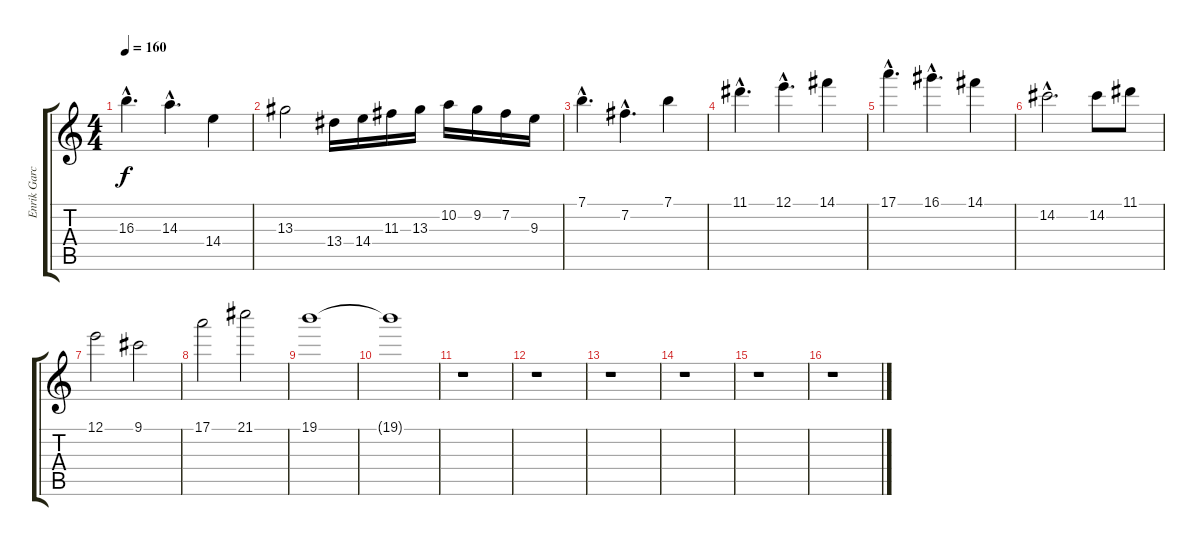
\track ("Enrik Garcia" "Enrik Garc") {instrument electricguitarmuted}
\staff {score tabs}
\tuning (E4 B3 G3 D3 A2 E2) {hide}
\ts (4 4)
\tempo 160
\clef g2
\ks c
16.3{hac}.4{d dy f} 14.3{hac}.4{d} 14.4.4 |
13.3.2 13.4.16 14.4.16 11.3.16 13.3.16 10.2.16 9.2.16 7.2.16 9.3.16 |
7.1{hac}.4{d} 7.2{hac}.4{d} 7.1.4 |
11.1{hac}.4{d} 12.1{hac}.4{d} 14.1.4 |
17.1{hac}.4{d} 16.1{hac}.4{d} 14.1.4 |
14.2{hac}.2{d} 14.2.8 11.1.8 |
12.1.2 9.1.2 |
17.1.2 21.1.2 |
19.1.1 |
19.1{t}.1 |
r.1 |
r.1 |
r.1 |
r.1 |
r.1 |
r.1
